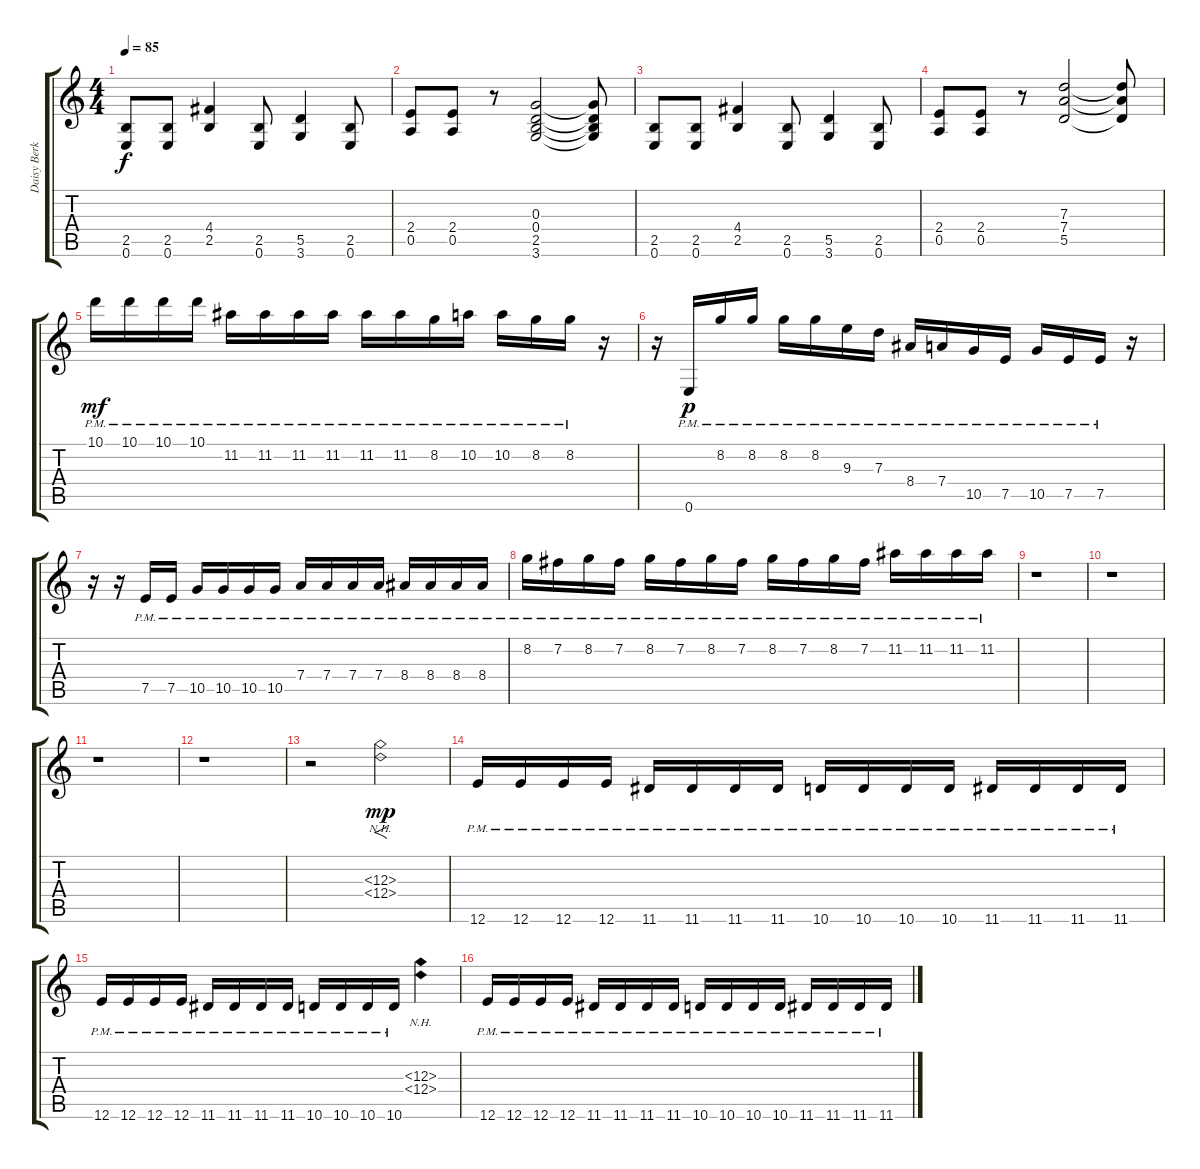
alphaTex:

\track ("Daisy Berkovitz" "Daisy Berk") {instrument overdrivenguitar}
\staff {score tabs}
\tuning (E4 B3 G3 D3 A2 E2) {hide}
\ts (4 4)
\tempo 85
\clef g2
\ks c
(2.5 0.6).8{dy f volume 6 instrument overdrivenguitar} (2.5 0.6).8 (4.4 2.5).4 (2.5 0.6).8 (5.5 3.6).4 (2.5 0.6).8 |
(2.4 0.5).8 (2.4 0.5).8 r.8 (0.3 0.4 2.5 3.6).2 (0.3{t} 0.4{t} 2.5{t} 3.6{t}).8 |
(2.5 0.6).8 (2.5 0.6).8 (4.4 2.5).4 (2.5 0.6).8 (5.5 3.6).4 (2.5 0.6).8 |
(2.4 0.5).8 (2.4 0.5).8 r.8 (7.3 7.4 5.5).2 (7.3{t} 7.4{t} 5.5{t}).8 |
10.1{pm}.16{dy mf} 10.1{pm}.16 10.1{pm}.16 10.1{pm}.16 11.2{pm}.16 11.2{pm}.16 11.2{pm}.16 11.2{pm}.16 11.2{pm}.16 11.2{pm}.16 8.2{pm}.16 10.2{pm}.16 10.2{pm}.16 8.2{pm}.16 8.2{pm}.16 r.16 |
r.16 0.6{pm}.16{dy p} 8.2{pm}.16 8.2{pm}.16 8.2{pm}.16 8.2{pm}.16 9.3{pm}.16 7.3{pm}.16 8.4{pm}.16 7.4{pm}.16 10.5{pm}.16 7.5{pm}.16 10.5{pm}.16 7.5{pm}.16 7.5{pm}.16 r.16 |
r.16 r.16 7.5{pm}.16 7.5{pm}.16 10.5{pm}.16 10.5{pm}.16 10.5{pm}.16 10.5{pm}.16 7.4{pm}.16 7.4{pm}.16 7.4{pm}.16 7.4{pm}.16 8.4{pm}.16 8.4{pm}.16 8.4{pm}.16 8.4{pm}.16 |
8.2{pm}.16 7.2{pm}.16 8.2{pm}.16 7.2{pm}.16 8.2{pm}.16 7.2{pm}.16 8.2{pm}.16 7.2{pm}.16 8.2{pm}.16 7.2{pm}.16 8.2{pm}.16 7.2{pm}.16 11.2{pm}.16 11.2{pm}.16 11.2{pm}.16 11.2{pm}.16 |
r.1 |
r.1 |
r.1 |
r.1 |
r.2{instrument distortionguitar} (12.3{nh} 12.4{nh}).2{f dy mp} |
12.6{pm}.16 12.6{pm}.16 12.6{pm}.16 12.6{pm}.16 11.6{pm}.16 11.6{pm}.16 11.6{pm}.16 11.6{pm}.16 10.6{pm}.16 10.6{pm}.16 10.6{pm}.16 10.6{pm}.16 11.6{pm}.16 11.6{pm}.16 11.6{pm}.16 11.6{pm}.16 |
12.6{pm}.16 12.6{pm}.16 12.6{pm}.16 12.6{pm}.16 11.6{pm}.16 11.6{pm}.16 11.6{pm}.16 11.6{pm}.16 10.6{pm}.16 10.6{pm}.16 10.6{pm}.16 10.6{pm}.16 (12.3{nh} 12.4{nh}).4 |
12.6{pm}.16 12.6{pm}.16 12.6{pm}.16 12.6{pm}.16 11.6{pm}.16 11.6{pm}.16 11.6{pm}.16 11.6{pm}.16 10.6{pm}.16 10.6{pm}.16 10.6{pm}.16 10.6{pm}.16 11.6{pm}.16 11.6{pm}.16 11.6{pm}.16 11.6{pm}.16
